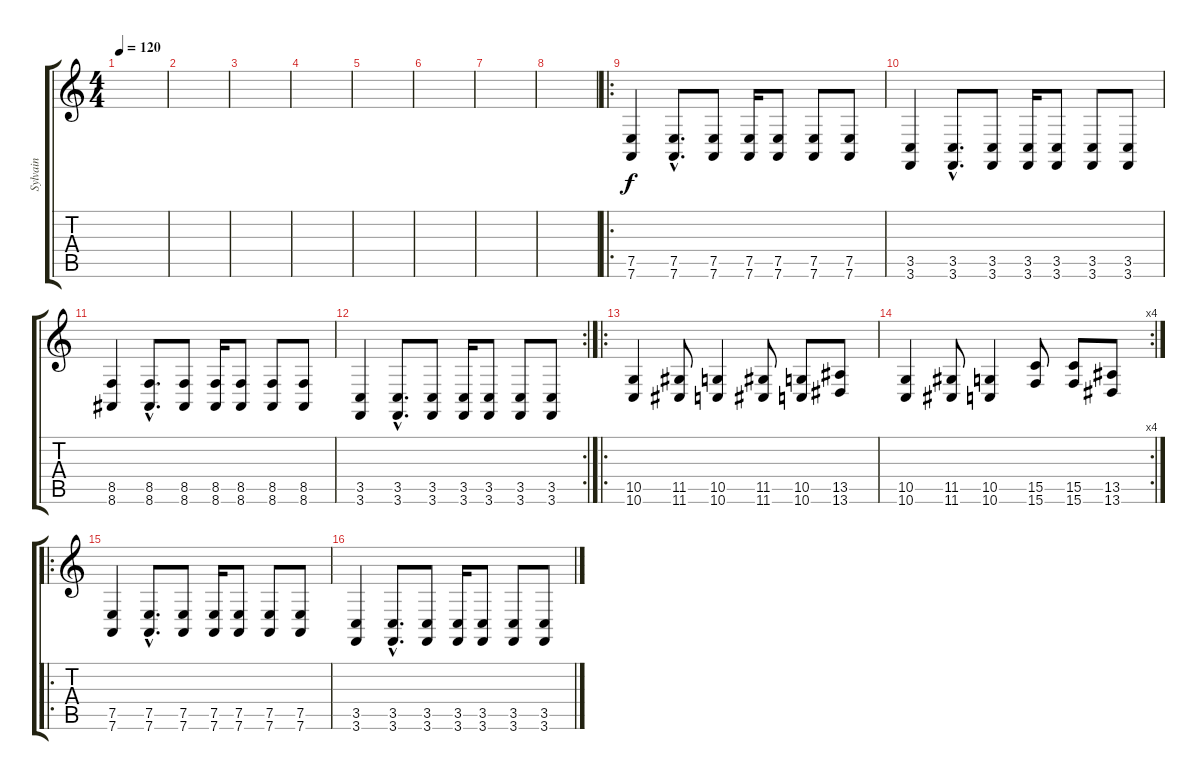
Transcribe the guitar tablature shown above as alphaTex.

\track ("Sylvain" "Sylvain") {instrument lead2sawtooth}
\staff {score tabs}
\tuning (E4 B3 G3 D3 A2 D2) {hide}
\ts (4 4)
\tempo 120
\clef g2
\ks c
|
|
|
|
|
|
|
|
\ro
(7.5 7.6).4 (7.5{hac} 7.6{hac}).8{d} (7.5 7.6).8 (7.5 7.6).16 (7.5 7.6).8 (7.5 7.6).8 (7.5 7.6).8 |
(3.5 3.6).4 (3.5{hac} 3.6{hac}).8{d} (3.5 3.6).8 (3.5 3.6).16 (3.5 3.6).8 (3.5 3.6).8 (3.5 3.6).8 |
(8.5 8.6).4 (8.5{hac} 8.6{hac}).8{d} (8.5 8.6).8 (8.5 8.6).16 (8.5 8.6).8 (8.5 8.6).8 (8.5 8.6).8 |
\rc 2
(3.5 3.6).4 (3.5{hac} 3.6{hac}).8{d} (3.5 3.6).8 (3.5 3.6).16 (3.5 3.6).8 (3.5 3.6).8 (3.5 3.6).8 |
\ro
(10.5 10.6).4{instrument distortionguitar} (11.5 11.6).8 (10.5 10.6).4 (11.5 11.6).8 (10.5 10.6).8 (13.5 13.6).8 |
\rc 4
(10.5 10.6).4 (11.5 11.6).8 (10.5 10.6).4 (15.5 15.6).8 (15.5 15.6).8 (13.5 13.6).8 |
\ro
(7.5 7.6).4{instrument lead2sawtooth} (7.5{hac} 7.6{hac}).8{d} (7.5 7.6).8 (7.5 7.6).16 (7.5 7.6).8 (7.5 7.6).8 (7.5 7.6).8 |
(3.5 3.6).4 (3.5{hac} 3.6{hac}).8{d} (3.5 3.6).8 (3.5 3.6).16 (3.5 3.6).8 (3.5 3.6).8 (3.5 3.6).8
